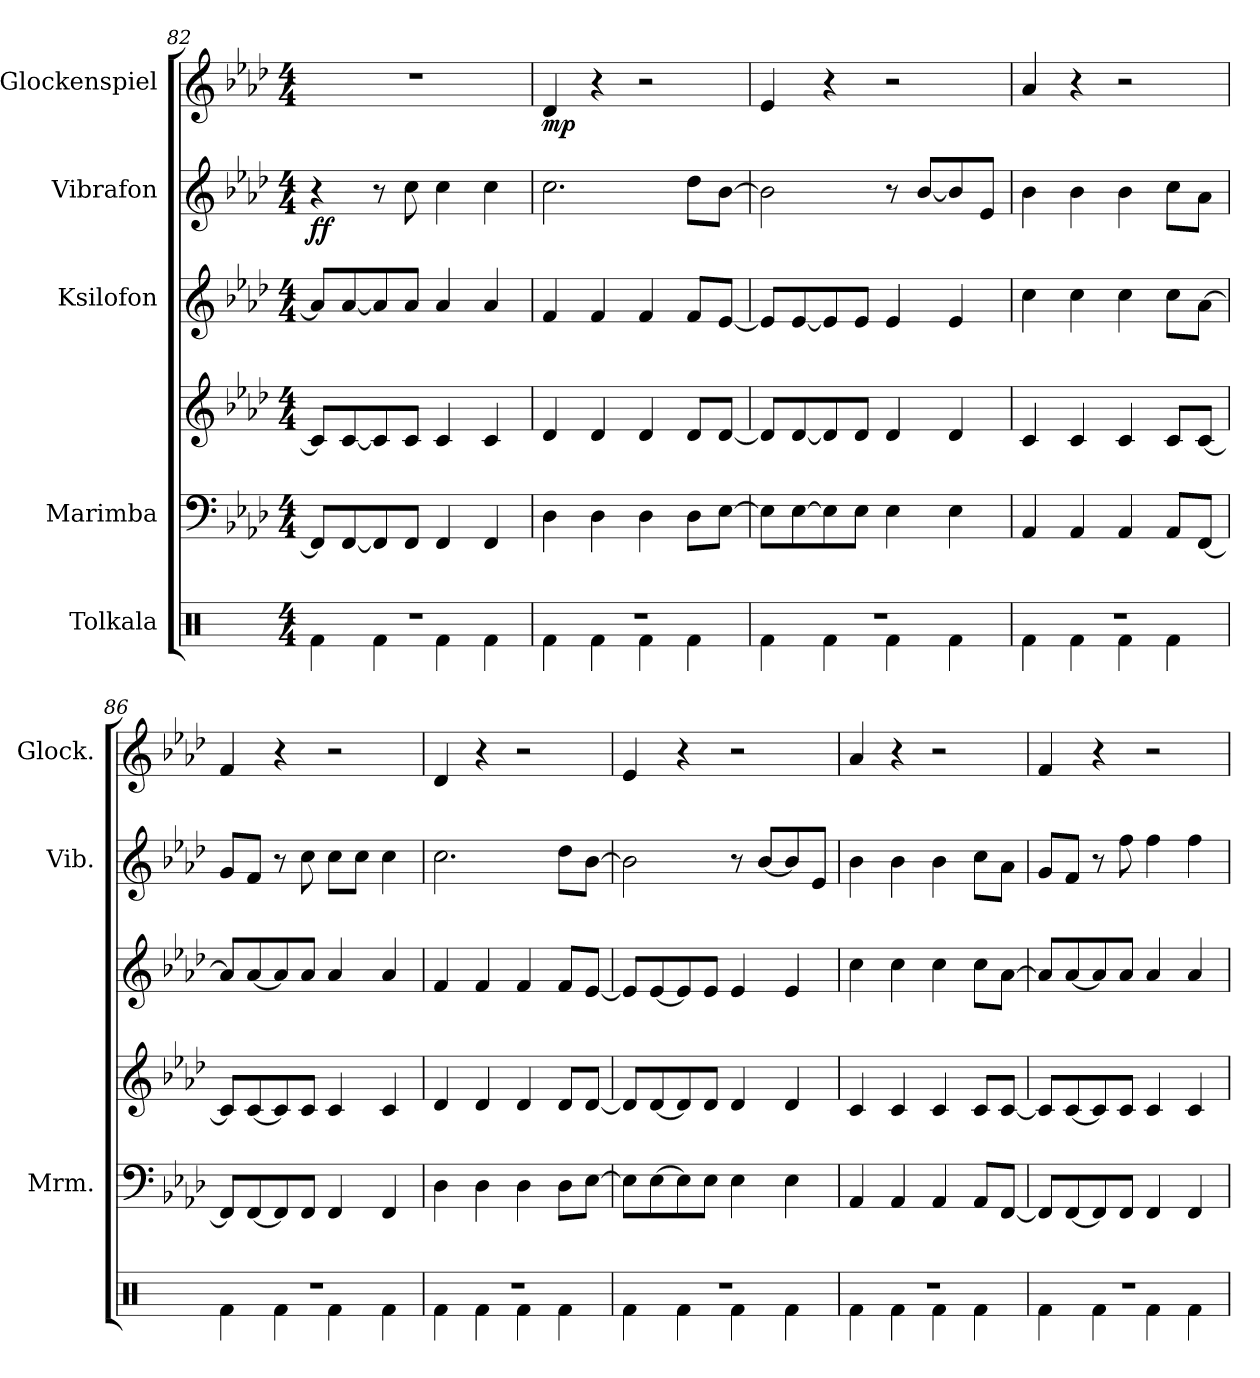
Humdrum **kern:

**kern	**kern	**kern	**kern	**kern	**dynam	**kern	**dynam
*part5	*part4	*part4	*part3	*part2	*part2	*part1	*part1
*staff6	*staff5	*staff4	*staff3	*staff2	*staff2	*staff1	*staff1
*I"Tolkala	*I"Marimba	*	*I"Ksilofon	*I"Vibrafon	*	*I"Glockenspiel	*
*	*I'Mrm.	*	*	*I'Vib.	*	*I'Glock.	*
*clefX	*clefF4	*clefG2	*clefG2	*clefG2	*	*clefG2	*
*	*	*	*ITrd-7c-12	*	*	*ITrd-14c-24	*
*k[]	*k[b-e-a-d-]	*k[b-e-a-d-]	*k[b-e-a-d-]	*k[b-e-a-d-]	*	*k[b-e-a-d-]	*
*M4/4	*M4/4	*M4/4	*M4/4	*M4/4	*	*M4/4	*
=82	=82	=82	=82	=82	=82	=82	=82
*^	*	*	*	*	*	*	*
!	!	!	!	!	!	!LO:DY:b	!	!
1r	4Rf\	8FF/L]	8c/L]	8aa-/L]	4r	ff	1r	.
.	.	[8FF/	[8c/	[8aa-/	.	.	.	.
.	4Rf\	8FF/]	8c/]	8aa-/]	8r	.	.	.
.	.	8FF/J	8c/J	8aa-/J	8cc\	.	.	.
.	4Rf\	4FF/	4c/	4aa-/	4cc\	.	.	.
.	4Rf\	4FF/	4c/	4aa-/	4cc\	.	.	.
=83	=83	=83	=83	=83	=83	=83	=83	=83
!	!	!	!	!	!	!	!	!LO:DY:b
1r	4Rf\	4D-\	4d-/	4ff/	2.cc\	.	4ddd-/	mp
.	4Rf\	4D-\	4d-/	4ff/	.	.	4r	.
.	4Rf\	4D-\	4d-/	4ff/	.	.	2r	.
.	4Rf\	8D-\L	8d-/L	8ff/L	8dd-\L	.	.	.
.	.	[8E-\J	[8d-/J	[8ee-/J	[8b-\J	.	.	.
=84	=84	=84	=84	=84	=84	=84	=84	=84
1r	4Rf\	8E-\L]	8d-/L]	8ee-/L]	2b-\]	.	4eee-/	.
.	.	[8E-\	[8d-/	[8ee-/	.	.	.	.
.	4Rf\	8E-\]	8d-/]	8ee-/]	.	.	4r	.
.	.	8E-\J	8d-/J	8ee-/J	.	.	.	.
.	4Rf\	4E-\	4d-/	4ee-/	8r	.	2r	.
.	.	.	.	.	[8b-/L	.	.	.
.	4Rf\	4E-\	4d-/	4ee-/	8b-/]	.	.	.
.	.	.	.	.	8e-/J	.	.	.
=85	=85	=85	=85	=85	=85	=85	=85	=85
1r	4Rf\	4AA-/	4c/	4ccc\	4b-\	.	4aaa-/	.
.	4Rf\	4AA-/	4c/	4ccc\	4b-\	.	4r	.
.	4Rf\	4AA-/	4c/	4ccc\	4b-\	.	2r	.
.	4Rf\	8AA-/L	8c/L	8ccc\L	8cc\L	.	.	.
.	.	[8FF/J	[8c/J	[8aa-\J	8a-\J	.	.	.
!!LO:LB:g=z
=86	=86	=86	=86	=86	=86	=86	=86	=86
1r	4Rf\	8FF/L]	8c/L]	8aa-/L]	8g/L	.	4fff/	.
.	.	[8FF/	[8c/	[8aa-/	8f/J	.	.	.
.	4Rf\	8FF/]	8c/]	8aa-/]	8r	.	4r	.
.	.	8FF/J	8c/J	8aa-/J	8cc\	.	.	.
.	4Rf\	4FF/	4c/	4aa-/	8cc\L	.	2r	.
.	.	.	.	.	8cc\J	.	.	.
.	4Rf\	4FF/	4c/	4aa-/	4cc\	.	.	.
=87	=87	=87	=87	=87	=87	=87	=87	=87
1r	4Rf\	4D-\	4d-/	4ff/	2.cc\	.	4ddd-/	.
.	4Rf\	4D-\	4d-/	4ff/	.	.	4r	.
.	4Rf\	4D-\	4d-/	4ff/	.	.	2r	.
.	4Rf\	8D-\L	8d-/L	8ff/L	8dd-\L	.	.	.
.	.	[8E-\J	[8d-/J	[8ee-/J	[8b-\J	.	.	.
=88	=88	=88	=88	=88	=88	=88	=88	=88
1r	4Rf\	8E-\L]	8d-/L]	8ee-/L]	2b-\]	.	4eee-/	.
.	.	[8E-\	[8d-/	[8ee-/	.	.	.	.
.	4Rf\	8E-\]	8d-/]	8ee-/]	.	.	4r	.
.	.	8E-\J	8d-/J	8ee-/J	.	.	.	.
.	4Rf\	4E-\	4d-/	4ee-/	8r	.	2r	.
.	.	.	.	.	[8b-/L	.	.	.
.	4Rf\	4E-\	4d-/	4ee-/	8b-/]	.	.	.
.	.	.	.	.	8e-/J	.	.	.
=89	=89	=89	=89	=89	=89	=89	=89	=89
1r	4Rf\	4AA-/	4c/	4ccc\	4b-\	.	4aaa-/	.
.	4Rf\	4AA-/	4c/	4ccc\	4b-\	.	4r	.
.	4Rf\	4AA-/	4c/	4ccc\	4b-\	.	2r	.
.	4Rf\	8AA-/L	8c/L	8ccc\L	8cc\L	.	.	.
.	.	[8FF/J	[8c/J	[8aa-\J	8a-\J	.	.	.
=90	=90	=90	=90	=90	=90	=90	=90	=90
1r	4Rf\	8FF/L]	8c/L]	8aa-/L]	8g/L	.	4fff/	.
.	.	[8FF/	[8c/	[8aa-/	8f/J	.	.	.
.	4Rf\	8FF/]	8c/]	8aa-/]	8r	.	4r	.
.	.	8FF/J	8c/J	8aa-/J	8ff\	.	.	.
.	4Rf\	4FF/	4c/	4aa-/	4ff\	.	2r	.
.	4Rf\	4FF/	4c/	4aa-/	4ff\	.	.	.
*v	*v	*	*	*	*	*	*	*
=	=	=	=	=	=	=	=
*-	*-	*-	*-	*-	*-	*-	*-
